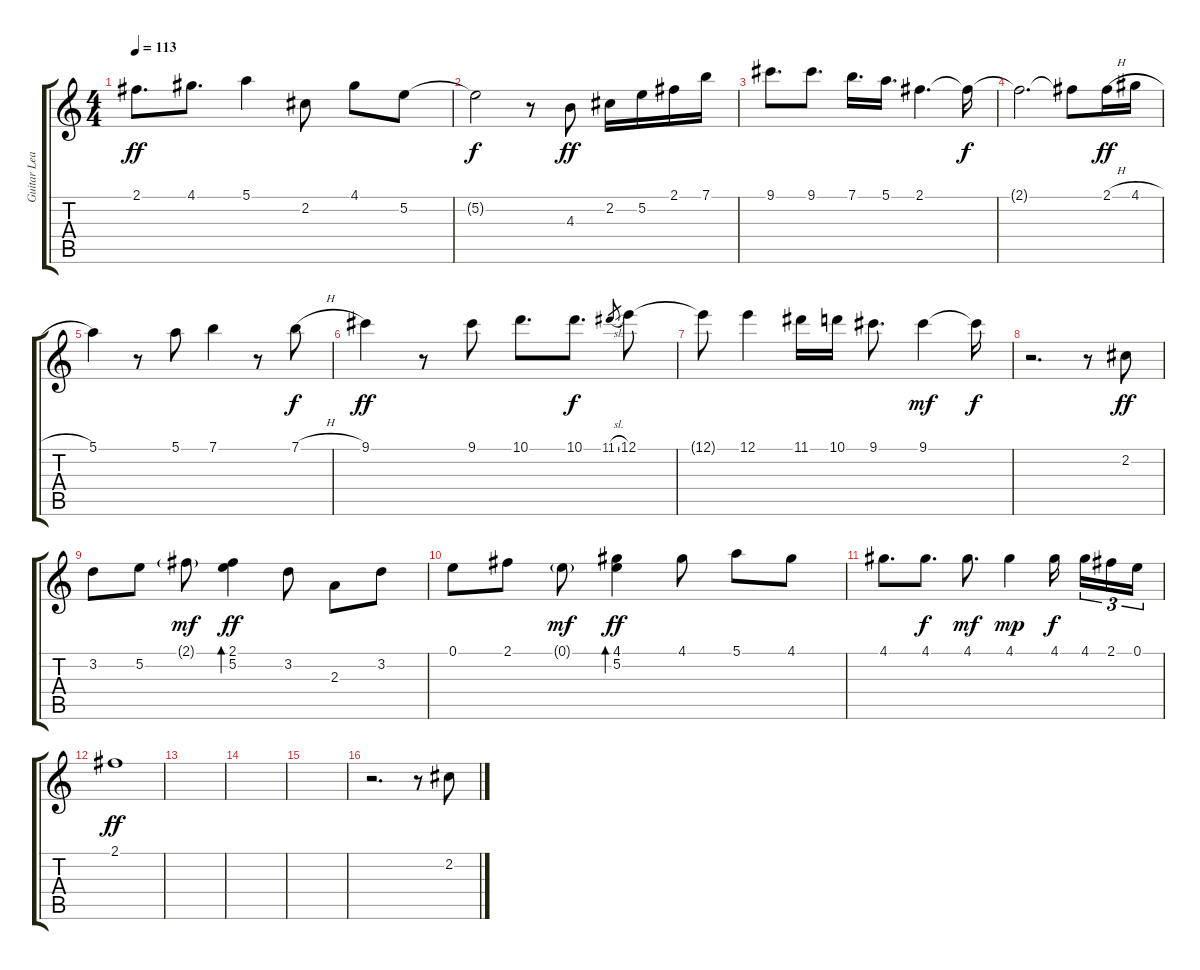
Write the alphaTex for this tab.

\track ("Guitar Lead" "Guitar Lea") {instrument acousticguitarnylon}
\staff {score tabs}
\tuning (E4 B3 G3 D3 A2 E2) {hide}
\ts (4 4)
\tempo 113
\clef g2
\ks c
2.1.8{d dy ff} 4.1.8{d} 5.1.4 2.2.8 4.1.8 5.2.8 |
5.2{t}.2{dy f} r.8 4.3.8{dy ff} 2.2.16 5.2.16 2.1.16 7.1.16 |
9.1.8{d} 9.1.8{d} 7.1.16{d} 5.1.16{d} 2.1.4{d} 2.1{t}.16{dy f} |
2.1{t}.2{d} 2.1{t}.8 2.1{h}.16{dy ff} 4.1{h}.16 |
5.1.4 r.8 5.1.8 7.1.4 r.8 7.1{h}.8{dy f} |
9.1.4{dy ff} r.8 9.1.8 10.1.8{d} 10.1.8{d dy f} 11.1{sl}.8{gr} 12.1.8 |
12.1{t}.8 12.1.4 11.1.16 10.1.16 9.1.8{d} 9.1.4{dy mf} 9.1{t}.16{dy f} |
r.2{d} r.8 2.2.8{dy ff} |
3.2.8 5.2.8 2.1{g}.8{dy mf} (2.1 5.2).4{bd 480 dy ff} 3.2.8 2.3.8 3.2.8 |
0.1.8 2.1.8 0.1{g}.8{dy mf} (4.1 5.2).4{bd 480 dy ff} 4.1.8 5.1.8 4.1.8 |
4.1.8{d} 4.1.8{d dy f} 4.1.8{d dy mf} 4.1.4{dy mp} 4.1.16{dy f beam splitsecondary} 4.1.16{tu (3 2)} 2.1.16{tu (3 2)} 0.1.16{tu (3 2)} |
2.1.1{dy ff} |
|
|
|
r.2{d} r.8 2.2.8
